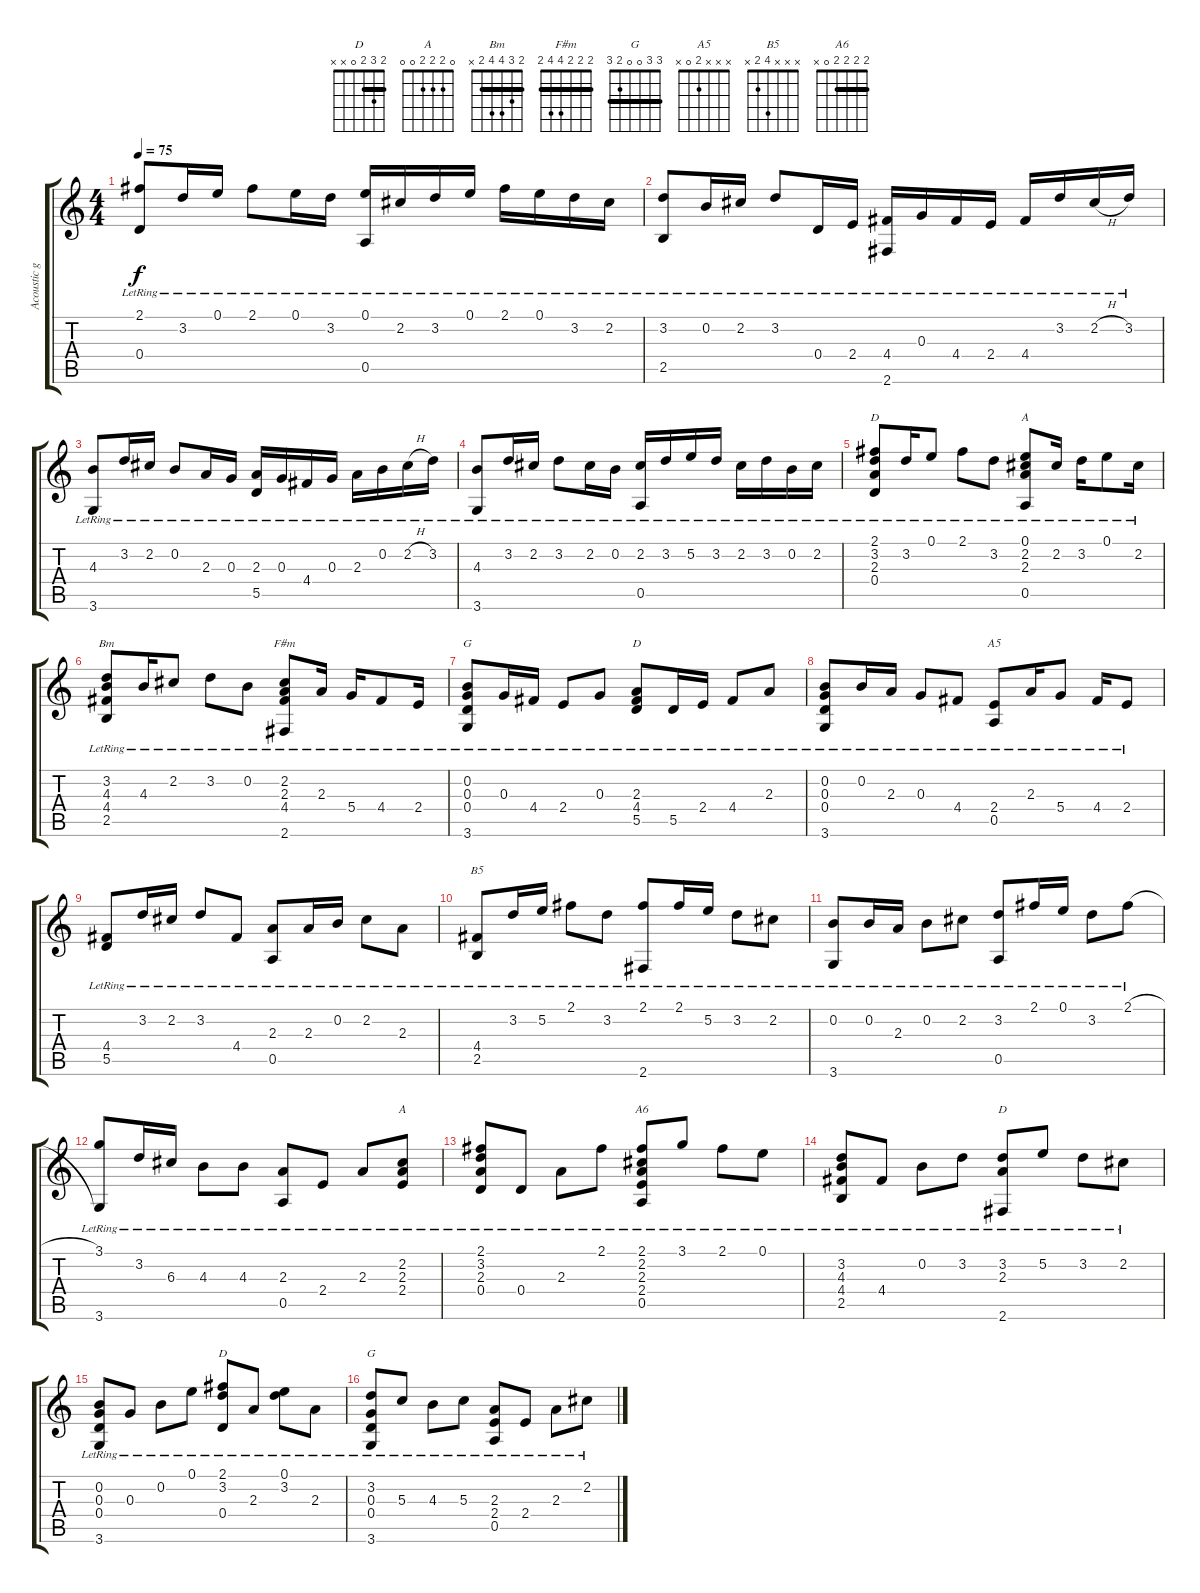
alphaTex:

\track ("Acoustic guitar" "Acoustic g") {instrument acousticguitarnylon}
\staff {score tabs}
\tuning (E4 B3 G3 D3 A2 E2) {hide}
\chord ("D" 2 3 2 x x x) {barre 2}
\chord ("A" 0 2 2 2 0 x)
\chord ("Bm" 2 3 4 4 2 x) {barre 2}
\chord ("F#m" 2 2 2 4 4 2) {barre 2}
\chord ("G" 3 0 0 0 2 3)
\chord ("D" 2 3 x 4 5 2) {firstfret 2 barre 2}
\chord ("A5" x x x 2 0 x)
\chord ("B5" x x x 4 2 x)
\chord ("A" 0 2 2 2 0 0)
\chord ("A6" 2 2 2 2 0 x) {barre 2}
\chord ("D" 2 3 2 4 5 x) {barre 2}
\chord ("D" 2 3 2 0 x x) {barre 2}
\chord ("G" 3 3 0 0 2 3) {barre 3}
\ts (4 4)
\tempo 75
\clef g2
\ks c
(2.1{lr} 0.4{lr}).8{dy f} 3.2{lr}.16 0.1{lr}.16 2.1{lr}.8 0.1{lr}.16 3.2{lr}.16 (0.1{lr} 0.5{lr}).16 2.2{lr}.16 3.2{lr}.16 0.1{lr}.16 2.1{lr}.16 0.1{lr}.16 3.2{lr}.16 2.2{lr}.16 |
(3.2{lr} 2.5{lr}).8 0.2{lr}.16 2.2{lr}.16 3.2{lr}.8 0.4{lr}.16 2.4{lr}.16 (4.4{lr} 2.6{lr}).16 0.3{lr}.16 4.4{lr}.16 2.4{lr}.16 4.4{lr}.16 3.2{lr}.16 2.2{h lr}.16 3.2{lr}.16 |
(4.3{lr} 3.6{lr}).8 3.2{lr}.16 2.2{lr}.16 0.2{lr}.8 2.3{lr}.16 0.3{lr}.16 (2.3{lr} 5.5{lr}).16 0.3{lr}.16 4.4{lr}.16 0.3{lr}.16 2.3{lr}.16 0.2{lr}.16 2.2{h lr}.16 3.2{lr}.16 |
(4.3{lr} 3.6{lr}).8 3.2{lr}.16 2.2{lr}.16 3.2{lr}.8 2.2{lr}.16 0.2{lr}.16 (2.2{lr} 0.5{lr}).16 3.2{lr}.16 5.2{lr}.16 3.2{lr}.16 2.2{lr}.16 3.2{lr}.16 0.2{lr}.16 2.2{lr}.16 |
(2.1{lr} 3.2{lr} 2.3{lr} 0.4{lr}).8{ch "D"} 3.2{lr}.16 0.1{lr}.8 2.1{lr}.8 3.2{lr}.8 (0.1{lr} 2.2{lr} 2.3{lr} 0.5{lr}).8{ch "A"} 2.2{lr}.16 3.2{lr}.16 0.1{lr}.8 2.2{lr}.16 |
(3.2{lr} 4.3{lr} 4.4{lr} 2.5{lr}).8{ch "Bm"} 4.3{lr}.16 2.2{lr}.8 3.2{lr}.8 0.2{lr}.8 (2.2{lr} 2.3{lr} 4.4{lr} 2.6{lr}).8{ch "F#m"} 2.3{lr}.16 5.4{lr}.16 4.4{lr}.8 2.4{lr}.16 |
(0.2{lr} 0.3{lr} 0.4{lr} 3.6{lr}).8{ch "G"} 0.3{lr}.16 4.4{lr}.16 2.4{lr}.8 0.3{lr}.8 (2.3{lr} 4.4{lr} 5.5{lr}).8{ch "D"} 5.5{lr}.16 2.4{lr}.16 4.4{lr}.8 2.3{lr}.8 |
(0.2{lr} 0.3{lr} 0.4{lr} 3.6{lr}).8 0.2{lr}.16 2.3{lr}.16 0.3{lr}.8 4.4{lr}.8 (2.4{lr} 0.5{lr}).8{ch "A5"} 2.3{lr}.16 5.4{lr}.8 4.4{lr}.16 2.4{lr}.8 |
(4.4{lr} 5.5{lr}).8 3.2{lr}.16 2.2{lr}.16 3.2{lr}.8 4.4{lr}.8 (2.3{lr} 0.5{lr}).8 2.3{lr}.16 0.2{lr}.16 2.2{lr}.8 2.3{lr}.8 |
(4.4{lr} 2.5{lr}).8{ch "B5"} 3.2{lr}.16 5.2{lr}.16 2.1{lr}.8 3.2{lr}.8 (2.1{lr} 2.6{lr}).8 2.1{lr}.16 5.2{lr}.16 3.2{lr}.8 2.2{lr}.8 |
(0.2{lr} 3.6{lr}).8 0.2{lr}.16 2.3{lr}.16 0.2{lr}.8 2.2{lr}.8 (3.2{lr} 0.5{lr}).8 2.1{lr}.16 0.1{lr}.16 3.2{lr}.8 2.1{h lr}.8 |
(3.1{lr} 3.6{lr}).8 3.2{lr}.16 6.3{lr}.16 4.3{lr}.8 4.3{lr}.8 (2.3{lr} 0.5{lr}).8 2.4{lr}.8 2.3{lr}.8 (2.2{lr} 2.3{lr} 2.4{lr}).8{ch "A"} |
(2.1{lr} 3.2{lr} 2.3{lr} 0.4{lr}).8 0.4{lr}.8 2.3{lr}.8 2.1{lr}.8 (2.1{lr} 2.2{lr} 2.3{lr} 2.4{lr} 0.5{lr}).8{ch "A6"} 3.1{lr}.8 2.1{lr}.8 0.1{lr}.8 |
(3.2{lr} 4.3{lr} 4.4{lr} 2.5{lr}).8 4.4{lr}.8 0.2{lr}.8 3.2{lr}.8 (3.2{lr} 2.3{lr} 2.6{lr}).8{ch "D"} 5.2{lr}.8 3.2{lr}.8 2.2{lr}.8 |
(0.2{lr} 0.3{lr} 0.4{lr} 3.6{lr}).8 0.3{lr}.8 0.2{lr}.8 0.1{lr}.8 (2.1{lr} 3.2{lr} 0.4{lr}).8{ch "D"} 2.3{lr}.8 (0.1{lr} 3.2{lr}).8 2.3{lr}.8 |
(3.2{lr} 0.3{lr} 0.4{lr} 3.6{lr}).8{ch "G"} 5.3{lr}.8 4.3{lr}.8 5.3{lr}.8 (2.3{lr} 2.4{lr} 0.5{lr}).8 2.4{lr}.8 2.3{lr}.8 2.2{lr}.8
